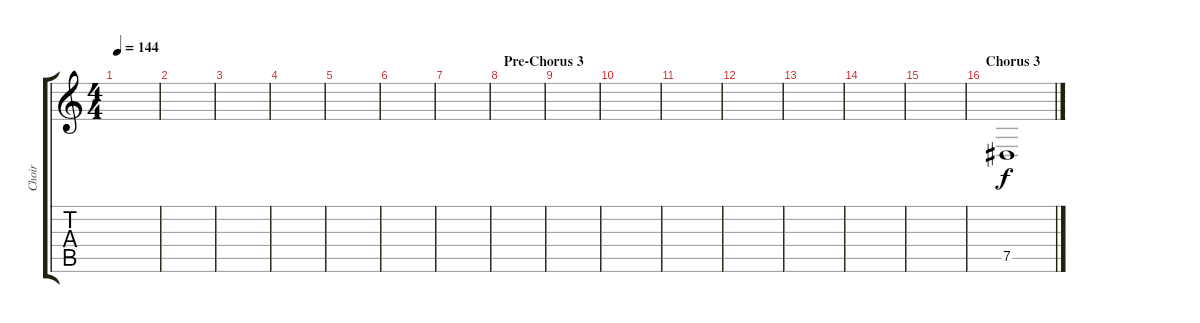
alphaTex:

\track ("Choir" "Choir") {instrument choiraahs}
\staff {score tabs}
\tuning (Eb4 Bb3 Gb3 Db3 Ab2 Eb2) {hide}
\ts (4 4)
\tempo 144
\clef g2
\ks c
|
|
|
|
|
|
|
\section ("" "Pre-Chorus 3")
|
|
|
|
|
|
|
|
\section ("" "Chorus 3")
7.5.1
